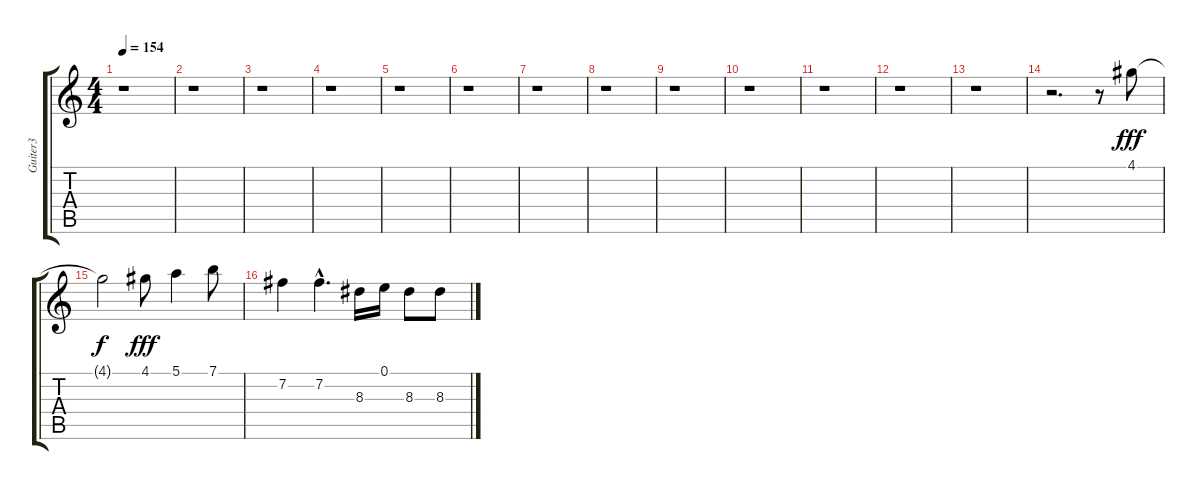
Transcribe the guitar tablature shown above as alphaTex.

\track ("Guiter3" "Guiter3") {instrument distortionguitar}
\staff {score tabs}
\tuning (E4 B3 G3 D3 A2 E2) {hide}
\ts (4 4)
\tempo 154
\clef g2
\ks c
r.1{dy fff} |
r.1 |
r.1 |
r.1 |
r.1 |
r.1 |
r.1 |
r.1 |
r.1 |
r.1 |
r.1 |
r.1 |
r.1 |
r.2{d} r.8 4.1.8 |
4.1{t}.2{dy f} 4.1.8{dy fff} 5.1.4 7.1.8 |
7.2.4 7.2{hac}.4{d} 8.3.16 0.1.16 8.3.8 8.3.8
